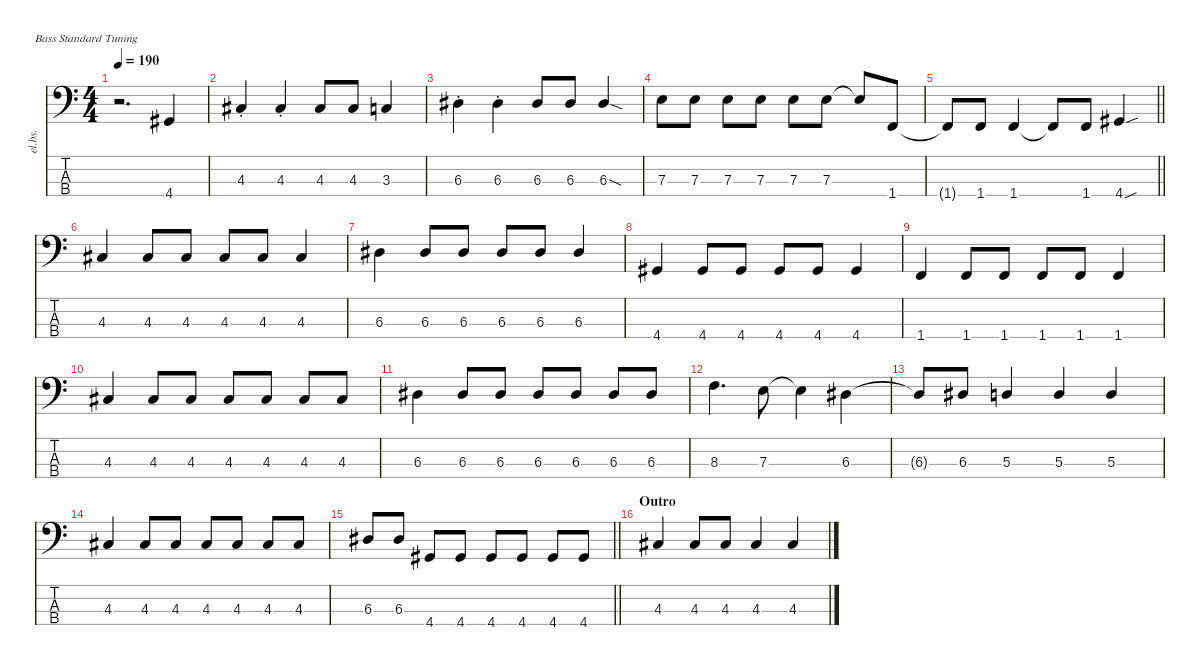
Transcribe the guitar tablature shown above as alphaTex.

\defaultSystemsLayout 4
\hideDynamics
\bracketExtendMode nobrackets
\track ("Electric Bass" "el.bs.") {instrument electricbassfinger}
\staff {score tabs}
\tuning (G2 D2 A1 E1)
\ts (4 4)
\tempo 190
\clef f4
\ks c
r.2{d dy mf beam Down} 4.4{acc #}.4{beam Up} |
4.3{st acc #}.4{beam Up} 4.3{st acc #}.4{beam Up} 4.3{acc #}.8{beam Up} 4.3{acc #}.8{beam Up} 3.3.4{beam Up} |
6.3{st acc #}.4{beam Down} 6.3{st acc #}.4{beam Down} 6.3{acc #}.8{beam Up} 6.3{acc #}.8{beam Up} 6.3{sod acc #}.4{beam Up} |
7.3.8{beam Down} 7.3.8{beam Down} 7.3.8{beam Down} 7.3.8{beam Down} 7.3.8{beam Down} 7.3.8{beam Down} 7.3{t}.8{beam Up} 1.4.8{beam Up} |
\barLineRight lightlight
1.4{t}.8{beam Up} 1.4.8{beam Up} 1.4.4{beam Up} 1.4{t}.8{beam Up} 1.4.8{beam Up} 4.4{sou acc #}.4{beam Up} |
4.3{acc #}.4{beam Up} 4.3{acc #}.8{beam Up} 4.3{acc #}.8{beam Up} 4.3{acc #}.8{beam Up} 4.3{acc #}.8{beam Up} 4.3{acc #}.4{beam Up} |
6.3{acc #}.4{beam Down} 6.3{acc #}.8{beam Up} 6.3{acc #}.8{beam Up} 6.3{acc #}.8{beam Up} 6.3{acc #}.8{beam Up} 6.3{acc #}.4{beam Up} |
4.4{acc #}.4{beam Up} 4.4{acc #}.8{beam Up} 4.4{acc #}.8{beam Up} 4.4{acc #}.8{beam Up} 4.4{acc #}.8{beam Up} 4.4{acc #}.4{beam Up} |
1.4.4{beam Up} 1.4.8{beam Up} 1.4.8{beam Up} 1.4.8{beam Up} 1.4.8{beam Up} 1.4.4{beam Up} |
4.3{acc #}.4{beam Up} 4.3{acc #}.8{beam Up} 4.3{acc #}.8{beam Up} 4.3{acc #}.8{beam Up} 4.3{acc #}.8{beam Up} 4.3{acc #}.8{beam Up} 4.3{acc #}.8{beam Up} |
6.3{acc #}.4{beam Down} 6.3{acc #}.8{beam Up} 6.3{acc #}.8{beam Up} 6.3{acc #}.8{beam Up} 6.3{acc #}.8{beam Up} 6.3{acc #}.8{beam Up} 6.3{acc #}.8{beam Up} |
8.3.4{d beam Down} 7.3.8{beam Down} 7.3{t}.4{beam Down} 6.3{acc #}.4{beam Down} |
6.3{t acc #}.8{beam Up} 6.3{acc #}.8{beam Up} 5.3.4{beam Up} 5.3.4{beam Up} 5.3.4{beam Up} |
4.3{acc #}.4{beam Up} 4.3{acc #}.8{beam Up} 4.3{acc #}.8{beam Up} 4.3{acc #}.8{beam Up} 4.3{acc #}.8{beam Up} 4.3{acc #}.8{beam Up} 4.3{acc #}.8{beam Up} |
\barLineRight lightlight
6.3{acc #}.8{beam Up} 6.3{acc #}.8{beam Up} 4.4{acc #}.8{beam Up} 4.4{acc #}.8{beam Up} 4.4{acc #}.8{beam Up} 4.4{acc #}.8{beam Up} 4.4{acc #}.8{beam Up} 4.4{acc #}.8{beam Up} |
\section ("" "Outro")
4.3{acc #}.4{beam Up} 4.3{acc #}.8{beam Up} 4.3{acc #}.8{beam Up} 4.3{acc #}.4{beam Up} 4.3{acc #}.4{beam Up}
